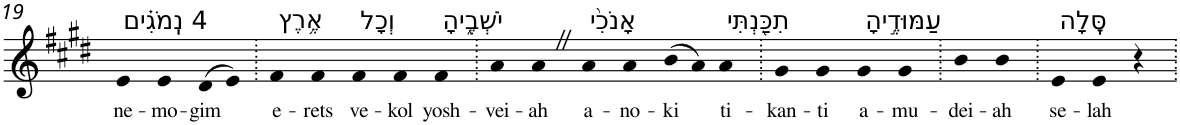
**kern	**text
*part1	*part1
*staff1	*staff1
*I"Piano	*
*I'Pno	*
!!LO:PB:g=z
*clefG2	*
*k[f#c#g#d#]	*
*E:	*
=19	=19
!LO:TX:a:t=4 נְֽמֹגִ֗ים	!
!	!LO:LY:b
4e	ne-
!	!LO:LY:b
4e	-mo-
!	!LO:LY:b
(>8d#	-gim
8e)	.
=20.	=20.
!LO:TX:a:t=אֶ֥רֶץ	!
!	!LO:LY:b
4f#	e-
!	!LO:LY:b
4f#	-rets
!LO:TX:a:t=וְכָל	!
!	!LO:LY:b
4f#	ve-
!	!LO:LY:b
4f#	-kol
!LO:TX:a:t=יֹשְׁבֶ֑יהָ	!
!	!LO:LY:b
4f#	yosh-
=21.	=21.
!	!LO:LY:b
4a	-vei-
!	!LO:LY:b
4aZ	-ah
!LO:TX:a:t=אָנֹכִ֨י	!
!	!LO:LY:b
4a	a-
!	!LO:LY:b
4a	-no-
!	!LO:LY:b
(>8b	-ki
8a)	.
!LO:TX:a:t=תִכַּ֖נְתִּי	!
!	!LO:LY:b
4a	ti-
=22.	=22.
!	!LO:LY:b
4g#	-kan-
!	!LO:LY:b
4g#	-ti
!LO:TX:a:t=עַמּוּדֶ֣יהָ	!
!	!LO:LY:b
4g#	a-
!	!LO:LY:b
4g#	-mu-
=23.	=23.
!	!LO:LY:b
4b	-dei-
!	!LO:LY:b
4b	-ah
=24.	=24.
!LO:TX:a:t=סֶּֽלָה	!
!	!LO:LY:b
4e	se-
!	!LO:LY:b
4e	-lah
4r	.
=.	=.
*-	*-
